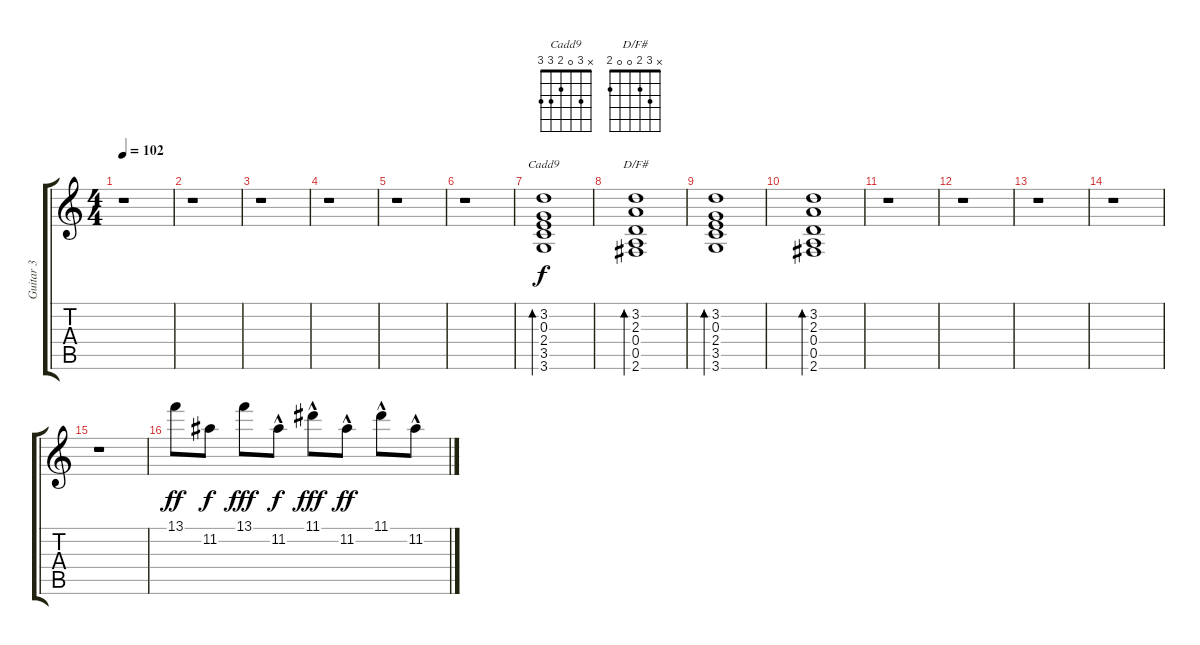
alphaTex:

\track ("Guitar 3" "Guitar 3") {instrument electricguitarclean}
\staff {score tabs}
\tuning (E4 B3 G3 D3 A2 E2) {hide}
\chord ("Cadd9" x 3 0 2 3 3)
\chord ("D/F#" x 3 2 0 0 2)
\ts (4 4)
\tempo 102
\clef g2
\ks c
r.1{dy ff} |
r.1 |
r.1 |
r.1 |
r.1 |
r.1 |
(3.2 0.3 2.4 3.5 3.6).1{bd 240 ch "Cadd9" dy f} |
(3.2 2.3 0.4 0.5 2.6).1{bd 240 ch "D/F#"} |
(3.2 0.3 2.4 3.5 3.6).1{bd 240} |
(3.2 2.3 0.4 0.5 2.6).1{bd 240} |
r.1 |
r.1 |
r.1 |
r.1 |
r.1 |
13.1.8{dy ff} 11.2.8{dy f} 13.1.8{dy fff} 11.2{hac}.8{dy f} 11.1{hac}.8{dy fff} 11.2{hac}.8{dy ff} 11.1{hac}.8 11.2{hac}.8
